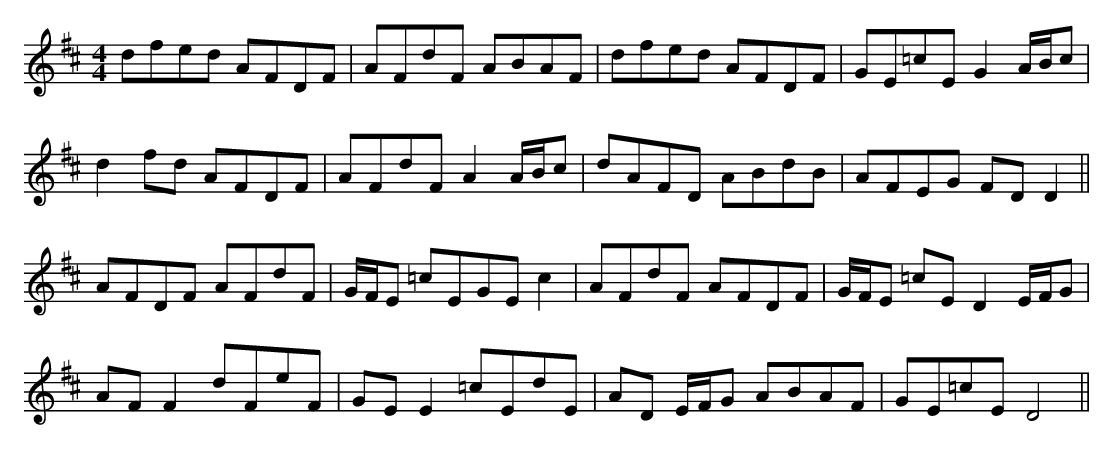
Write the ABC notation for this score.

X:1
M:4/4
K:D
dfed AFDF|AFdF ABAF|dfed AFDF|GE=cE G2A/B/c|
d2 fd AFDF|AFdF A2 A/B/c|dAFD ABdB|AFEG FD D2||
AFDF AFdF|G/F/E =cEGE c2|AFdF AFDF|G/F/E =cE D2 E/F/G|
AF F2 dFeF|GE E2 =cEdE|AD E/F/G ABAF|GE=cE D4||
